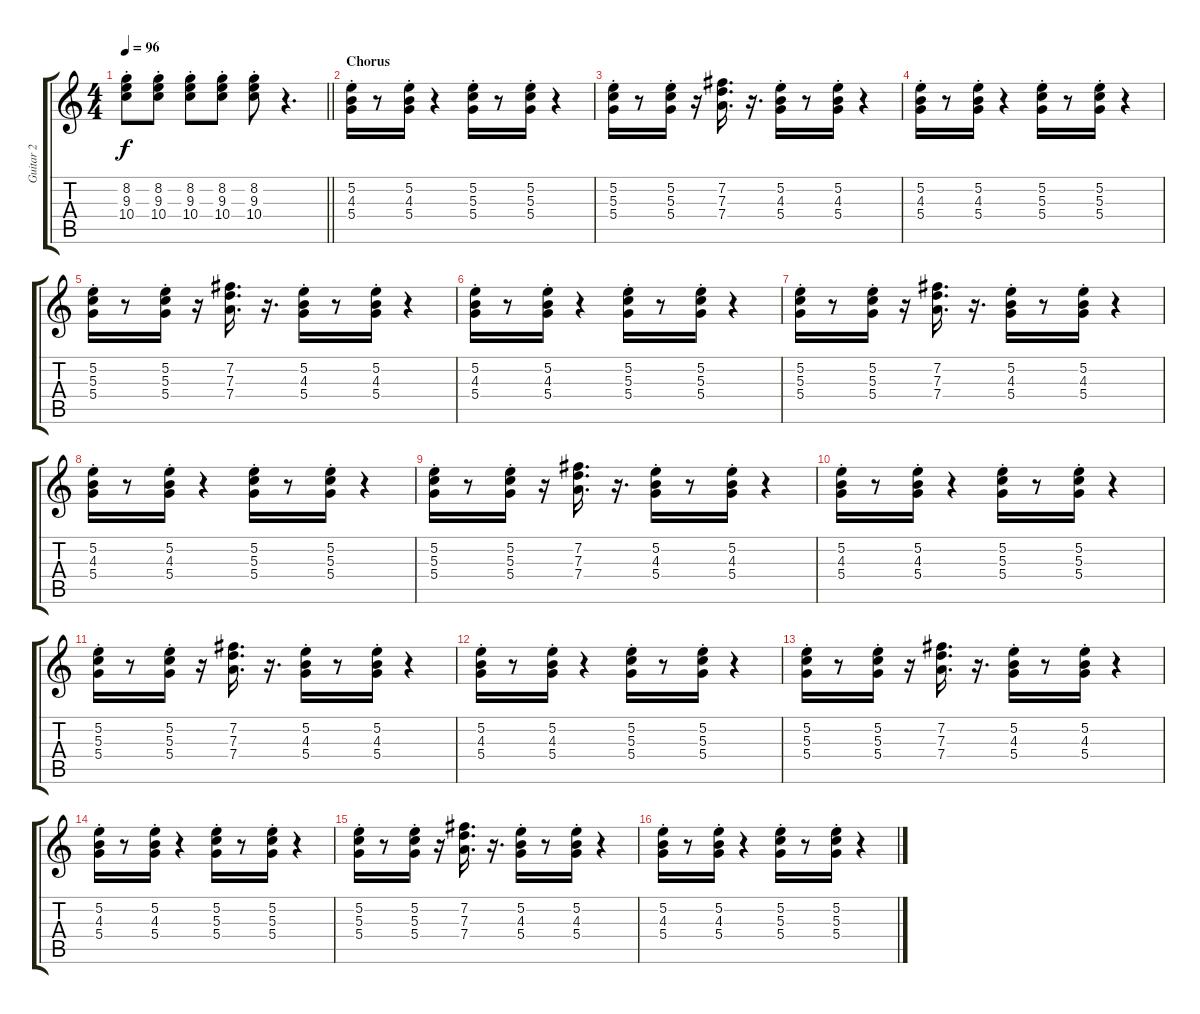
\track ("Guitar 2" "Guitar 2") {instrument electricguitarclean}
\staff {score tabs}
\tuning (E4 B3 G3 D3 A2 E2) {hide}
\ts (4 4)
\tempo 96
\clef g2
\barLineRight lightlight
\ks c
(8.2{st} 9.3{st} 10.4{st}).8{dy f} (8.2{st} 9.3{st} 10.4{st}).8 (8.2{st} 9.3{st} 10.4{st}).8 (8.2{st} 9.3{st} 10.4{st}).8 (8.2{st} 9.3{st} 10.4{st}).8 r.4{d} |
\section ("" "Chorus")
(5.2{st} 4.3{st} 5.4{st}).16 r.8 (5.2{st} 4.3{st} 5.4{st}).16 r.4 (5.2{st} 5.3{st} 5.4{st}).16 r.8 (5.2{st} 5.3{st} 5.4{st}).16 r.4 |
(5.2{st} 5.3{st} 5.4{st}).16 r.8 (5.2{st} 5.3{st} 5.4{st}).16 r.16 (7.2 7.3 7.4).16{d} r.16{d} (5.2{st} 4.3{st} 5.4{st}).16 r.8 (5.2{st} 4.3{st} 5.4{st}).16 r.4 |
(5.2{st} 4.3{st} 5.4{st}).16 r.8 (5.2{st} 4.3{st} 5.4{st}).16 r.4 (5.2{st} 5.3{st} 5.4{st}).16 r.8 (5.2{st} 5.3{st} 5.4{st}).16 r.4 |
(5.2{st} 5.3{st} 5.4{st}).16 r.8 (5.2{st} 5.3{st} 5.4{st}).16 r.16 (7.2 7.3 7.4).16{d} r.16{d} (5.2{st} 4.3{st} 5.4{st}).16 r.8 (5.2{st} 4.3{st} 5.4{st}).16 r.4 |
(5.2{st} 4.3{st} 5.4{st}).16 r.8 (5.2{st} 4.3{st} 5.4{st}).16 r.4 (5.2{st} 5.3{st} 5.4{st}).16 r.8 (5.2{st} 5.3{st} 5.4{st}).16 r.4 |
(5.2{st} 5.3{st} 5.4{st}).16 r.8 (5.2{st} 5.3{st} 5.4{st}).16 r.16 (7.2 7.3 7.4).16{d} r.16{d} (5.2{st} 4.3{st} 5.4{st}).16 r.8 (5.2{st} 4.3{st} 5.4{st}).16 r.4 |
(5.2{st} 4.3{st} 5.4{st}).16 r.8 (5.2{st} 4.3{st} 5.4{st}).16 r.4 (5.2{st} 5.3{st} 5.4{st}).16 r.8 (5.2{st} 5.3{st} 5.4{st}).16 r.4 |
(5.2{st} 5.3{st} 5.4{st}).16 r.8 (5.2{st} 5.3{st} 5.4{st}).16 r.16 (7.2 7.3 7.4).16{d} r.16{d} (5.2{st} 4.3{st} 5.4{st}).16 r.8 (5.2{st} 4.3{st} 5.4{st}).16 r.4 |
(5.2{st} 4.3{st} 5.4{st}).16 r.8 (5.2{st} 4.3{st} 5.4{st}).16 r.4 (5.2{st} 5.3{st} 5.4{st}).16 r.8 (5.2{st} 5.3{st} 5.4{st}).16 r.4 |
(5.2{st} 5.3{st} 5.4{st}).16 r.8 (5.2{st} 5.3{st} 5.4{st}).16 r.16 (7.2 7.3 7.4).16{d} r.16{d} (5.2{st} 4.3{st} 5.4{st}).16 r.8 (5.2{st} 4.3{st} 5.4{st}).16 r.4 |
(5.2{st} 4.3{st} 5.4{st}).16 r.8 (5.2{st} 4.3{st} 5.4{st}).16 r.4 (5.2{st} 5.3{st} 5.4{st}).16 r.8 (5.2{st} 5.3{st} 5.4{st}).16 r.4 |
(5.2{st} 5.3{st} 5.4{st}).16 r.8 (5.2{st} 5.3{st} 5.4{st}).16 r.16 (7.2 7.3 7.4).16{d} r.16{d} (5.2{st} 4.3{st} 5.4{st}).16 r.8 (5.2{st} 4.3{st} 5.4{st}).16 r.4 |
(5.2{st} 4.3{st} 5.4{st}).16 r.8 (5.2{st} 4.3{st} 5.4{st}).16 r.4 (5.2{st} 5.3{st} 5.4{st}).16 r.8 (5.2{st} 5.3{st} 5.4{st}).16 r.4 |
(5.2{st} 5.3{st} 5.4{st}).16 r.8 (5.2{st} 5.3{st} 5.4{st}).16 r.16 (7.2 7.3 7.4).16{d} r.16{d} (5.2{st} 4.3{st} 5.4{st}).16 r.8 (5.2{st} 4.3{st} 5.4{st}).16 r.4 |
(5.2{st} 4.3{st} 5.4{st}).16 r.8 (5.2{st} 4.3{st} 5.4{st}).16 r.4 (5.2{st} 5.3{st} 5.4{st}).16 r.8 (5.2{st} 5.3{st} 5.4{st}).16 r.4
